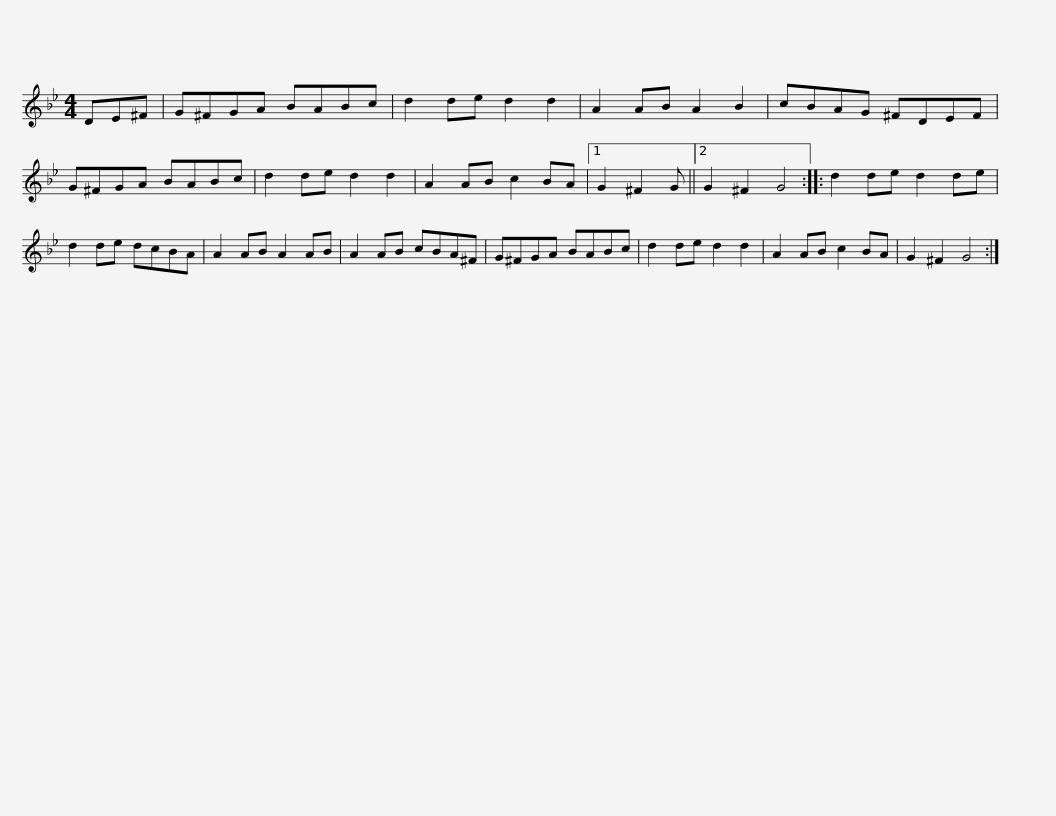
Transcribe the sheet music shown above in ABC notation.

X:1
L:1/8
M:4/4
I:linebreak $
K:Gmin
V:1 treble
V:1
 DE^F | G^FGA BABc | d2 de d2 d2 | A2 AB A2 B2 | cBAG ^FDEF | %5
 G^FGA BABc |$ d2 de d2 d2 | A2 AB c2 BA |1 G2 ^F2 G ||2 G2 ^F2 G4 :: %10
 d2 de d2 de | d2 de dcBA | A2 AB A2 AB |$ A2 AB cBA^F | G^FGA BABc | %15
 d2 de d2 d2 | A2 AB c2 BA | G2 ^F2 G4 :| %18
